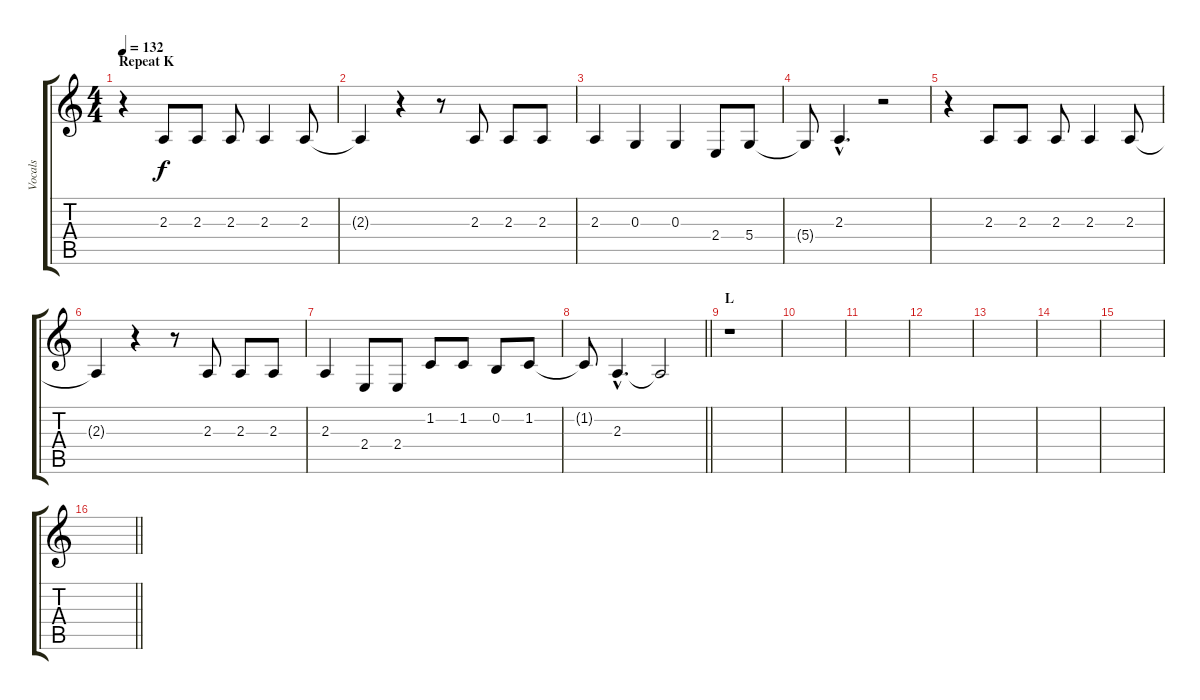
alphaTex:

\track ("Vocals" "Vocals") {instrument tenorsax}
\staff {score tabs}
\tuning (E4 B3 G3 D3 A2 E2) {hide}
\ts (4 4)
\section ("" "Repeat K")
\tempo 132
\clef g2
\ks c
r.4{dy f} 2.3.8 2.3.8 2.3.8 2.3.4 2.3.8 |
2.3{t}.4 r.4 r.8 2.3.8 2.3.8 2.3.8 |
2.3.4 0.3.4 0.3.4 2.4.8 5.4.8 |
5.4{t}.8 2.3{hac}.4{d} r.2 |
r.4 2.3.8 2.3.8 2.3.8 2.3.4 2.3.8 |
2.3{t}.4 r.4 r.8 2.3.8 2.3.8 2.3.8 |
2.3.4 2.4.8 2.4.8 1.2.8 1.2.8 0.2.8 1.2.8 |
\barLineRight lightlight
1.2{t}.8 2.3{hac}.4{d} 2.3{t}.2 |
\section ("" "L")
r.1 |
|
|
|
|
|
|
\barLineRight lightlight
